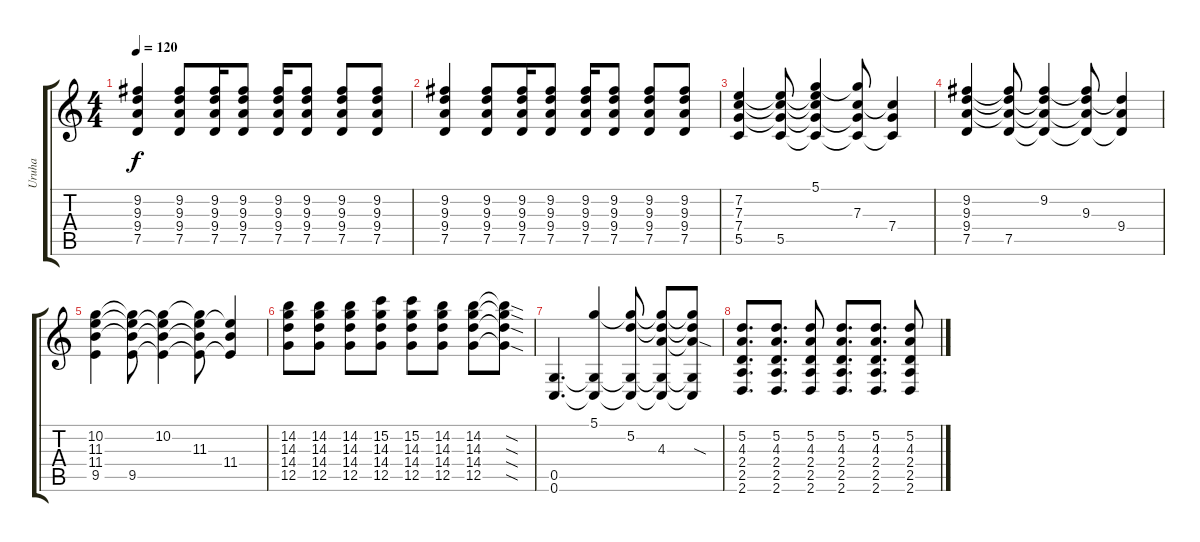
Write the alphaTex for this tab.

\track ("Uruha" "Uruha") {instrument overdrivenguitar}
\staff {score tabs}
\tuning (D4 A3 F3 C3 G2 C2) {hide}
\ts (4 4)
\tempo 120
\clef g2
\ks c
(9.2 9.3 9.4 7.5).4{dy f} (9.2 9.3 9.4 7.5).8 (9.2 9.3 9.4 7.5).16 (9.2 9.3 9.4 7.5).8 (9.2 9.3 9.4 7.5).16 (9.2 9.3 9.4 7.5).8 (9.2 9.3 9.4 7.5).8 (9.2 9.3 9.4 7.5).8 |
(9.2 9.3 9.4 7.5).4 (9.2 9.3 9.4 7.5).8 (9.2 9.3 9.4 7.5).16 (9.2 9.3 9.4 7.5).8 (9.2 9.3 9.4 7.5).16 (9.2 9.3 9.4 7.5).8 (9.2 9.3 9.4 7.5).8 (9.2 9.3 9.4 7.5).8 |
(7.2 7.3 7.4 5.5).4 (7.2{t} 7.3{t} 7.4{t} 5.5).8 (5.1 7.2{t} 7.3{t} 7.4{t} 5.5{t}).4 (5.1{t} 7.3 7.4{t} 5.5{t}).8 (7.3{t} 7.4 5.5{t}).4 |
(9.2 9.3 9.4 7.5).4 (9.2{t} 9.3{t} 9.4{t} 7.5).8 (9.2 9.3{t} 9.4{t} 7.5{t}).4 (9.2{t} 9.3 9.4{t} 7.5{t}).8 (9.3{t} 9.4 7.5{t}).4 |
(10.2 11.3 11.4 9.5).4 (10.2{t} 11.3{t} 11.4{t} 9.5).8 (10.2 11.3{t} 11.4{t} 9.5{t}).4 (10.2{t} 11.3 11.4{t} 9.5{t}).8 (11.3{t} 11.4 9.5{t}).4 |
(14.2 14.3 14.4 12.5).8 (14.2 14.3 14.4 12.5).8 (14.2 14.3 14.4 12.5).8 (15.2 14.3 14.4 12.5).8 (15.2 14.3 14.4 12.5).8 (14.2 14.3 14.4 12.5).8 (14.2 14.3 14.4 12.5).8 (14.2{sod t} 14.3{sod t} 14.4{sod t} 12.5{sod t}).8 |
(0.5 0.6).4{d} (5.1 0.5{t} 0.6{t}).4 (5.1{t} 5.2 0.5{t} 0.6{t}).8 (5.1{t} 5.2{t} 4.3 0.5{t} 0.6{t}).8 (5.1{t} 5.2{t} 4.3{sod t} 0.5{t} 0.6{t}).8 |
(5.2 4.3 2.4 2.5 2.6).8{d} (5.2 4.3 2.4 2.5 2.6).8{d} (5.2 4.3 2.4 2.5 2.6).8 (5.2 4.3 2.4 2.5 2.6).8{d} (5.2 4.3 2.4 2.5 2.6).8{d} (5.2 4.3 2.4 2.5 2.6).8
